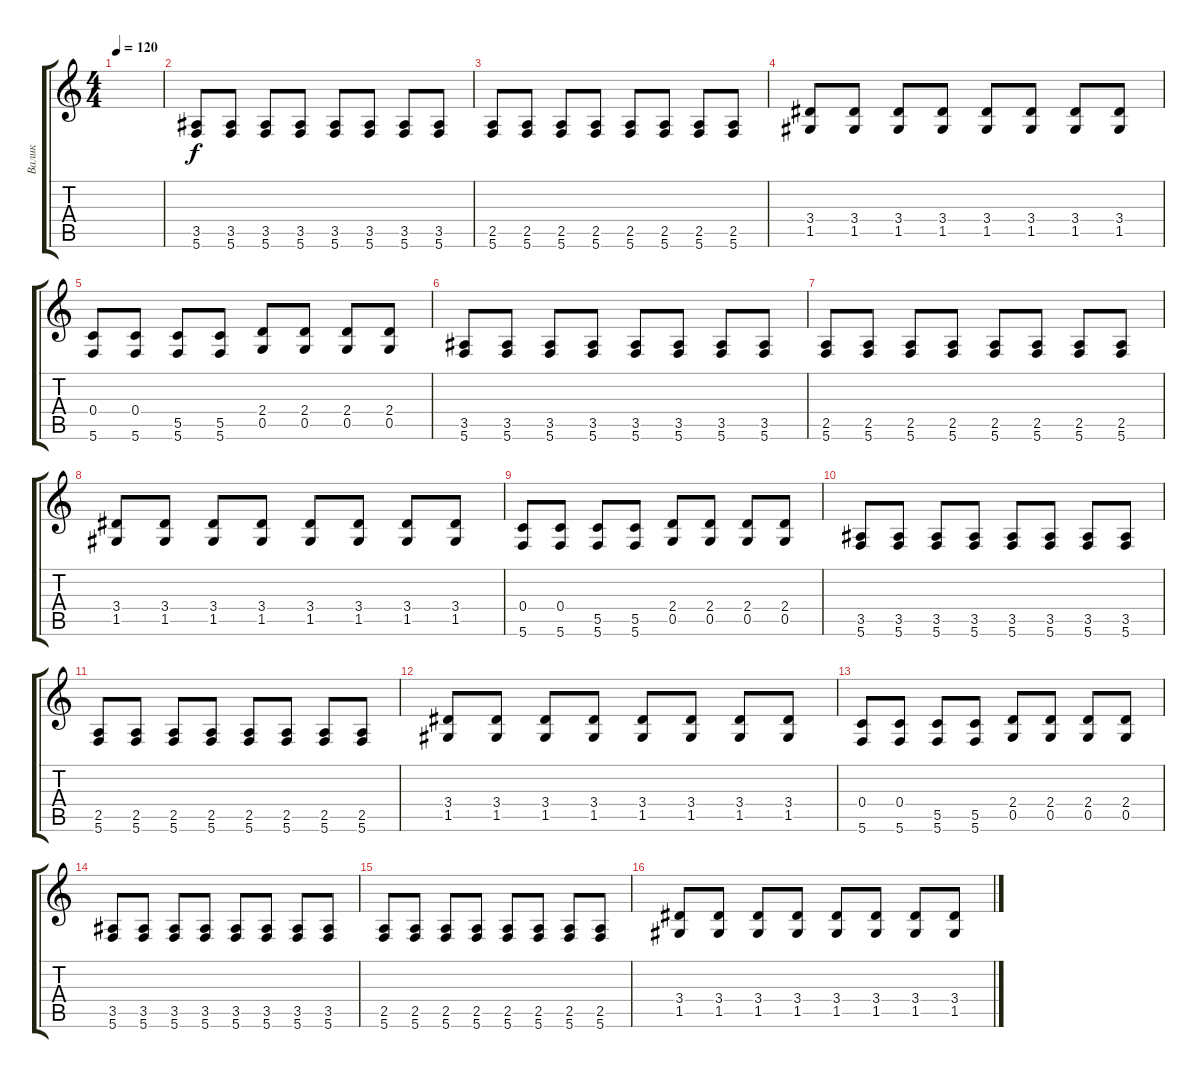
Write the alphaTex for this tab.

\track ("Валик" "Валик") {instrument distortionguitar}
\staff {score tabs}
\tuning (D4 A3 F3 C3 G2 C2) {hide}
\ts (4 4)
\tempo 120
\clef g2
\ks c
|
(3.5 5.6).8 (3.5 5.6).8 (3.5 5.6).8 (3.5 5.6).8 (3.5 5.6).8 (3.5 5.6).8 (3.5 5.6).8 (3.5 5.6).8 |
(2.5 5.6).8 (2.5 5.6).8 (2.5 5.6).8 (2.5 5.6).8 (2.5 5.6).8 (2.5 5.6).8 (2.5 5.6).8 (2.5 5.6).8 |
(3.4 1.5).8 (3.4 1.5).8 (3.4 1.5).8 (3.4 1.5).8 (3.4 1.5).8 (3.4 1.5).8 (3.4 1.5).8 (3.4 1.5).8 |
(0.4 5.6).8 (0.4 5.6).8 (5.5 5.6).8 (5.5 5.6).8 (2.4 0.5).8 (2.4 0.5).8 (2.4 0.5).8 (2.4 0.5).8 |
(3.5 5.6).8 (3.5 5.6).8 (3.5 5.6).8 (3.5 5.6).8 (3.5 5.6).8 (3.5 5.6).8 (3.5 5.6).8 (3.5 5.6).8 |
(2.5 5.6).8 (2.5 5.6).8 (2.5 5.6).8 (2.5 5.6).8 (2.5 5.6).8 (2.5 5.6).8 (2.5 5.6).8 (2.5 5.6).8 |
(3.4 1.5).8 (3.4 1.5).8 (3.4 1.5).8 (3.4 1.5).8 (3.4 1.5).8 (3.4 1.5).8 (3.4 1.5).8 (3.4 1.5).8 |
(0.4 5.6).8 (0.4 5.6).8 (5.5 5.6).8 (5.5 5.6).8 (2.4 0.5).8 (2.4 0.5).8 (2.4 0.5).8 (2.4 0.5).8 |
(3.5 5.6).8 (3.5 5.6).8 (3.5 5.6).8 (3.5 5.6).8 (3.5 5.6).8 (3.5 5.6).8 (3.5 5.6).8 (3.5 5.6).8 |
(2.5 5.6).8 (2.5 5.6).8 (2.5 5.6).8 (2.5 5.6).8 (2.5 5.6).8 (2.5 5.6).8 (2.5 5.6).8 (2.5 5.6).8 |
(3.4 1.5).8 (3.4 1.5).8 (3.4 1.5).8 (3.4 1.5).8 (3.4 1.5).8 (3.4 1.5).8 (3.4 1.5).8 (3.4 1.5).8 |
(0.4 5.6).8 (0.4 5.6).8 (5.5 5.6).8 (5.5 5.6).8 (2.4 0.5).8 (2.4 0.5).8 (2.4 0.5).8 (2.4 0.5).8 |
(3.5 5.6).8 (3.5 5.6).8 (3.5 5.6).8 (3.5 5.6).8 (3.5 5.6).8 (3.5 5.6).8 (3.5 5.6).8 (3.5 5.6).8 |
(2.5 5.6).8 (2.5 5.6).8 (2.5 5.6).8 (2.5 5.6).8 (2.5 5.6).8 (2.5 5.6).8 (2.5 5.6).8 (2.5 5.6).8 |
(3.4 1.5).8 (3.4 1.5).8 (3.4 1.5).8 (3.4 1.5).8 (3.4 1.5).8 (3.4 1.5).8 (3.4 1.5).8 (3.4 1.5).8
